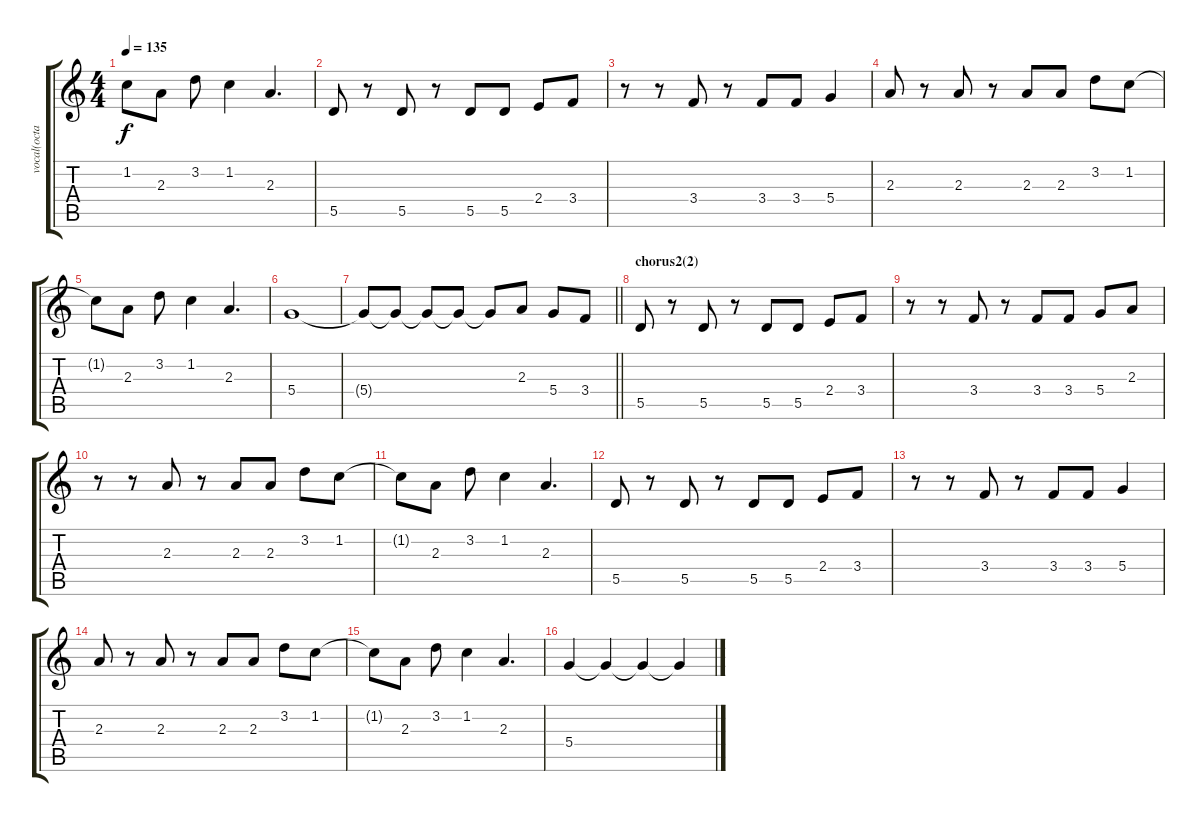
\track ("vocal(octave)" "vocal(octa") {mute instrument distortionguitar}
\staff {score tabs}
\tuning (E4 B3 G3 D3 A2 E2) {hide}
\ts (4 4)
\tempo 135
\clef g2
\ks c
1.2{t}.8{dy f} 2.3.8 3.2.8 1.2.4 2.3.4{d} |
5.5.8 r.8 5.5.8 r.8 5.5.8 5.5.8 2.4.8 3.4.8 |
r.8 r.8 3.4.8 r.8 3.4.8 3.4.8 5.4.4 |
2.3.8 r.8 2.3.8 r.8 2.3.8 2.3.8 3.2.8 1.2.8 |
1.2{t}.8 2.3.8 3.2.8 1.2.4 2.3.4{d} |
5.4.1 |
\barLineRight lightlight
5.4{t}.8 5.4{t}.8 5.4{t}.8 5.4{t}.8 5.4{t}.8 2.3.8 5.4.8 3.4.8 |
\section ("" "chorus2(2)")
5.5.8 r.8 5.5.8 r.8 5.5.8 5.5.8 2.4.8 3.4.8 |
r.8 r.8 3.4.8 r.8 3.4.8 3.4.8 5.4.8 2.3.8 |
r.8 r.8 2.3.8 r.8 2.3.8 2.3.8 3.2.8 1.2.8 |
1.2{t}.8 2.3.8 3.2.8 1.2.4 2.3.4{d} |
5.5.8 r.8 5.5.8 r.8 5.5.8 5.5.8 2.4.8 3.4.8 |
r.8 r.8 3.4.8 r.8 3.4.8 3.4.8 5.4.4 |
2.3.8 r.8 2.3.8 r.8 2.3.8 2.3.8 3.2.8 1.2.8 |
1.2{t}.8 2.3.8 3.2.8 1.2.4 2.3.4{d} |
5.4.4 5.4{t}.4 5.4{t}.4 5.4{t}.4
